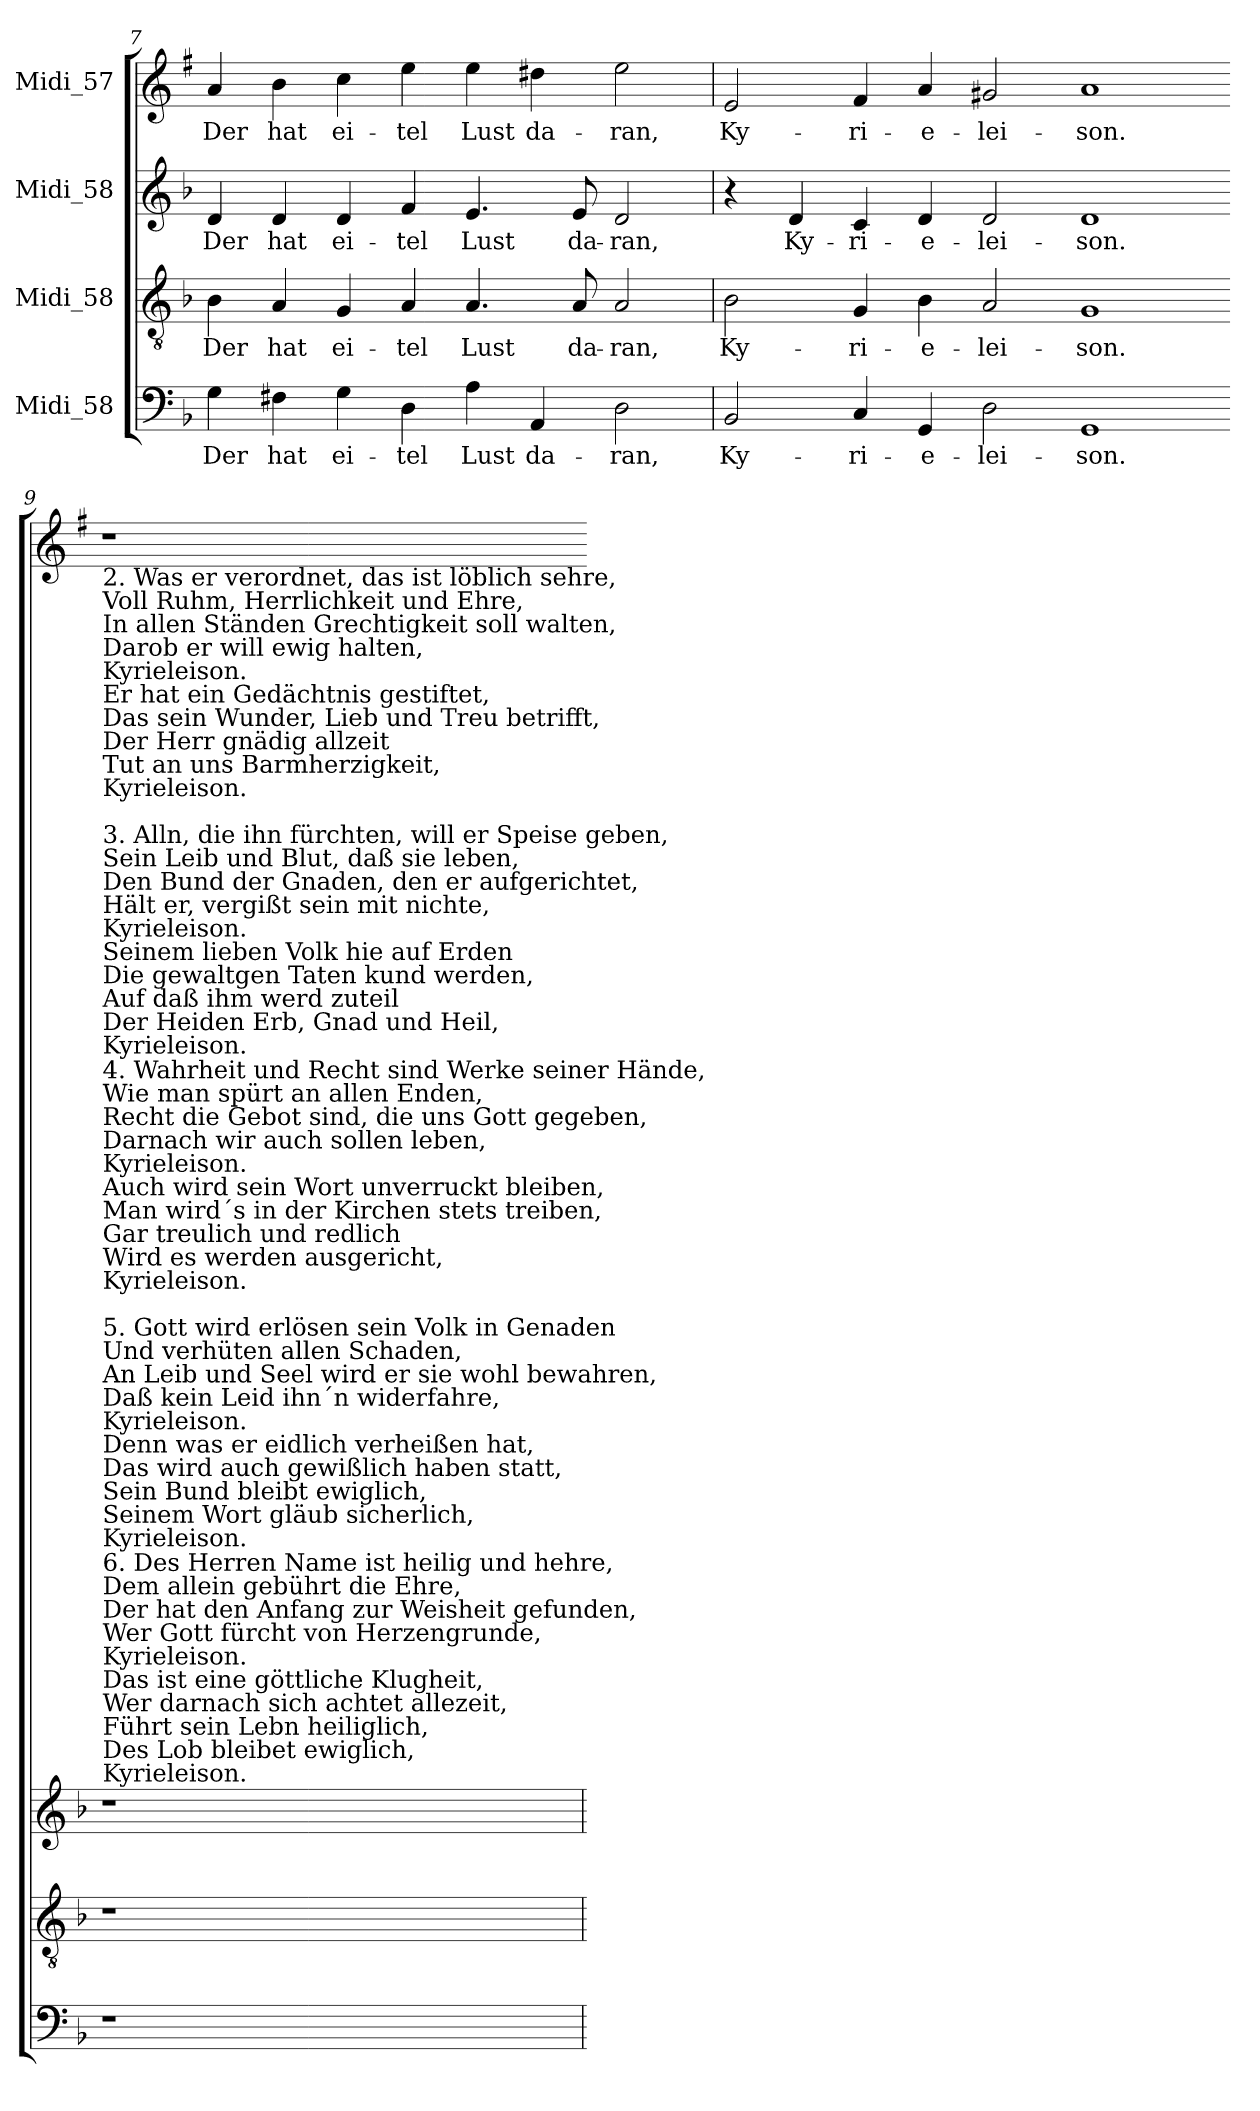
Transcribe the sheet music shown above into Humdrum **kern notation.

**kern	**text	**kern	**text	**kern	**text	**kern	**text
*part4	*part4	*part3	*part3	*part2	*part2	*part1	*part1
*staff4	*staff4	*staff3	*staff3	*staff2	*staff2	*staff1	*staff1
*I"Midi_58	*	*I"Midi_58	*	*I"Midi_58	*	*I"Midi_57	*
*clefF4	*	*clefGv2	*	*clefG2	*	*clefG2	*
*	*	*	*	*	*	*ITrd1c2	*
*k[b-]	*	*k[b-]	*	*k[b-]	*	*k[b-]	*
*F:	*	*F:	*	*F:	*	*F:	*
=7	=7	=7	=7	=7	=7	=7	=7
!	!LO:LY:b	!	!LO:LY:b	!	!LO:LY:b	!	!LO:LY:b
4G	Der	4B-	Der	4d	Der	4g	Der
!	!LO:LY:b	!	!LO:LY:b	!	!LO:LY:b	!	!LO:LY:b
4F#X	hat	4A	hat	4d	hat	4a	hat
!	!LO:LY:b	!	!LO:LY:b	!	!LO:LY:b	!	!LO:LY:b
4G	ei-	4G	ei-	4d	ei-	4b-	ei-
!	!LO:LY:b	!	!LO:LY:b	!	!LO:LY:b	!	!LO:LY:b
4D	-tel	4A	-tel	4f	-tel	4dd	-tel
!	!LO:LY:b	!	!LO:LY:b	!	!LO:LY:b	!	!LO:LY:b
4A	Lust	4.A	Lust	4.e	Lust	4dd	Lust
!	!LO:LY:b	!	!	!	!	!	!LO:LY:b
4AA	da-	.	.	.	.	4cc#X	da-
!	!	!	!LO:LY:b	!	!LO:LY:b	!	!
.	.	8A	da-	8e	da-	.	.
!	!LO:LY:b	!	!LO:LY:b	!	!LO:LY:b	!	!LO:LY:b
2D	-ran,	2A	-ran,	2d	-ran,	2dd	-ran,
=8	=8	=8	=8	=8	=8	=8	=8
!	!LO:LY:b	!	!LO:LY:b	!	!	!	!LO:LY:b
2BB-	Ky-	2B-	Ky-	4r	.	2d	Ky-
!	!	!	!	!	!LO:LY:b	!	!
.	.	.	.	4d	Ky-	.	.
!	!LO:LY:b	!	!LO:LY:b	!	!LO:LY:b	!	!LO:LY:b
4C	-ri-	4G	-ri-	4c	-ri-	4e	-ri-
!	!LO:LY:b	!	!LO:LY:b	!	!LO:LY:b	!	!LO:LY:b
4GG	-e-	4B-	-e-	4d	-e-	4g	-e-
!	!LO:LY:b	!	!LO:LY:b	!	!LO:LY:b	!	!LO:LY:b
2D	-lei-	2A	-lei-	2d	-lei-	2f#X	-lei-
!	!LO:LY:b	!	!LO:LY:b	!	!LO:LY:b	!	!LO:LY:b
1GG	-son.	1G	-son.	1d	-son.	1g	-son.
!!LO:LB:g=z
=9-	=9-	=9-	=9-	=9-	=9-	=9-	=9-
!	!	!	!	!	!	!LO:TX:b:t=2. Was er verordnet, das ist löblich sehre,\nVoll Ruhm, Herrlichkeit und Ehre,\nIn allen Ständen Grechtigkeit soll walten,\nDarob er will ewig halten,\nKyrieleison.\nEr hat ein Gedächtnis gestiftet,\nDas sein Wunder, Lieb und Treu betrifft,\nDer Herr gnädig allzeit\nTut an uns Barmherzigkeit,\nKyrieleison.\n\n3. Alln, die ihn fürchten, will er Speise geben,\nSein Leib und Blut, daß sie leben,\nDen Bund der Gnaden, den er aufgerichtet,\nHält er, vergißt sein mit nichte,\nKyrieleison.\nSeinem lieben Volk hie auf Erden\nDie gewaltgen Taten kund werden,\nAuf daß ihm werd zuteil\nDer Heiden Erb, Gnad und Heil,\nKyrieleison.	!
!	!	!	!	!	!	!LO:TX:b:t=4. Wahrheit und Recht sind Werke seiner Hände,\nWie man spürt an allen Enden,\nRecht die Gebot sind, die uns Gott gegeben,\nDarnach wir auch sollen leben,\nKyrieleison.\nAuch wird sein Wort unverruckt bleiben,\nMan wird´s in der Kirchen stets treiben,\nGar treulich und redlich\nWird es werden ausgericht,\nKyrieleison.\n\n5. Gott wird erlösen sein Volk in Genaden\nUnd verhüten allen Schaden,\nAn Leib und Seel wird er sie wohl bewahren,\nDaß kein Leid ihn´n widerfahre,\nKyrieleison.\nDenn was er eidlich verheißen hat,\nDas wird auch gewißlich haben statt,\nSein Bund bleibt ewiglich,\nSeinem Wort gläub sicherlich,\nKyrieleison.	!
!	!	!	!	!	!	!LO:TX:b:t=6. Des Herren Name ist heilig und hehre,\nDem allein gebührt die Ehre,\nDer hat den Anfang zur Weisheit gefunden,\nWer Gott fürcht von Herzengrunde,\nKyrieleison.\nDas ist eine göttliche Klugheit,\nWer darnach sich achtet allezeit,\nFührt sein Lebn heiliglich,\nDes Lob bleibet ewiglich,\nKyrieleison.	!
1r	.	1r	.	1r	.	1r	.
=	=-	=	=-	=	=-	=-	=-
*-	*-	*-	*-	*-	*-	*-	*-
